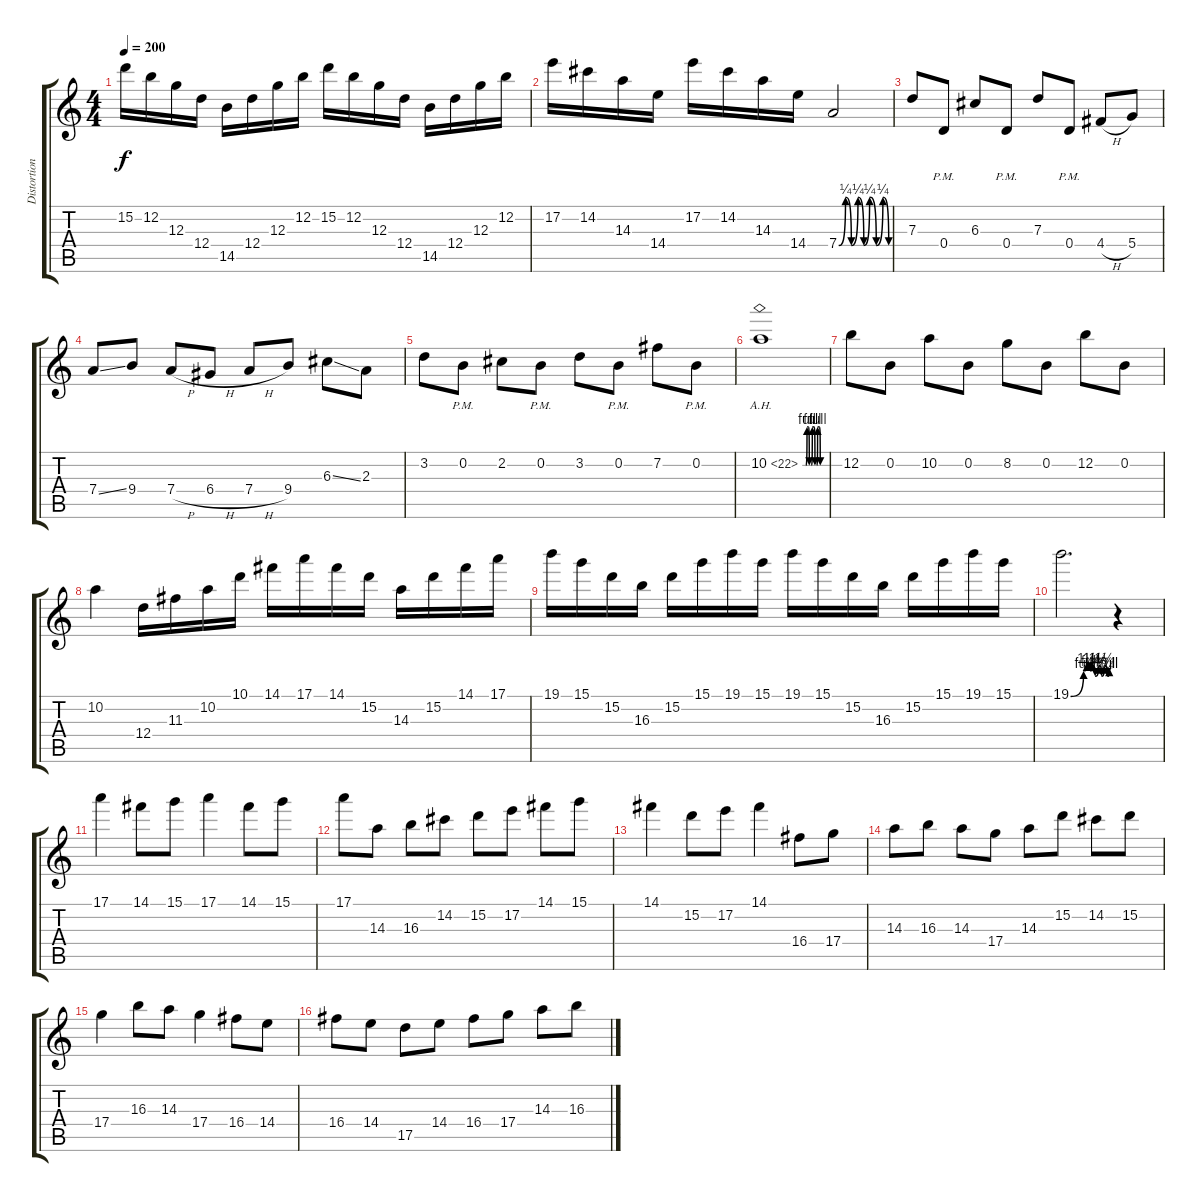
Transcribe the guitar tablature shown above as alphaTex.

\track ("Distortion guitar" "Distortion") {instrument distortionguitar}
\staff {score tabs}
\tuning (E4 B3 G3 D3 A2 E2) {hide}
\ts (4 4)
\tempo 200
\clef g2
\ks c
15.2.16{dy f} 12.2.16 12.3.16 12.4.16 14.5.16 12.4.16 12.3.16 12.2.16 15.2.16 12.2.16 12.3.16 12.4.16 14.5.16 12.4.16 12.3.16 12.2.16 |
17.2.16 14.2.16 14.3.16 14.4.16 17.2.16 14.2.16 14.3.16 14.4.16 7.4{be (custom 0 0 8 1 15 0 23 1 30 0 37 1 45 0 53 1 60 0)}.2 |
7.3.8 0.4{pm}.8 6.3.8 0.4{pm}.8 7.3.8 0.4{pm}.8 4.4{h}.8 5.4.8 |
7.4{ss}.8 9.4.8 7.4{h}.8 6.4{h}.8 7.4{h}.8 9.4.8 6.3{ss}.8 2.3.8 |
3.2.8 0.2{pm}.8 2.2.8 0.2{pm}.8 3.2.8 0.2{pm}.8 7.2.8 0.2{pm}.8 |
10.2{be (custom 0 0 8 0 11 4 15 4 17 0 23 0 25 4 30 4 32 0 37 0 39 4 44 4 46 0 60 0) ah 12}.1 |
12.2.8 0.2.8 10.2.8 0.2.8 8.2.8 0.2.8 12.2.8 0.2.8 |
10.2.4 12.4.16 11.3.16 10.2.16 10.1.16 14.1.16 17.1.16 14.1.16 15.2.16 14.3.16 15.2.16 14.1.16 17.1.16 |
19.1.16 15.1.16 15.2.16 16.3.16 15.2.16 15.1.16 19.1.16 15.1.16 19.1.16 15.1.16 15.2.16 16.3.16 15.2.16 15.1.16 19.1.16 15.1.16 |
19.1{be (custom 0 0 20 4 25 5 30 4 34 5 38 3 43 5 48 3 52 5 57 3 60 4)}.2{d} r.4 |
17.1.4 14.1.8 15.1.8 17.1.4 14.1.8 15.1.8 |
17.1.8 14.3.8 16.3.8 14.2.8 15.2.8 17.2.8 14.1.8 15.1.8 |
14.1.4 15.2.8 17.2.8 14.1.4 16.4.8 17.4.8 |
14.3.8 16.3.8 14.3.8 17.4.8 14.3.8 15.2.8 14.2.8 15.2.8 |
17.4.4 16.3.8 14.3.8 17.4.4 16.4.8 14.4.8 |
16.4.8 14.4.8 17.5.8 14.4.8 16.4.8 17.4.8 14.3.8 16.3.8
